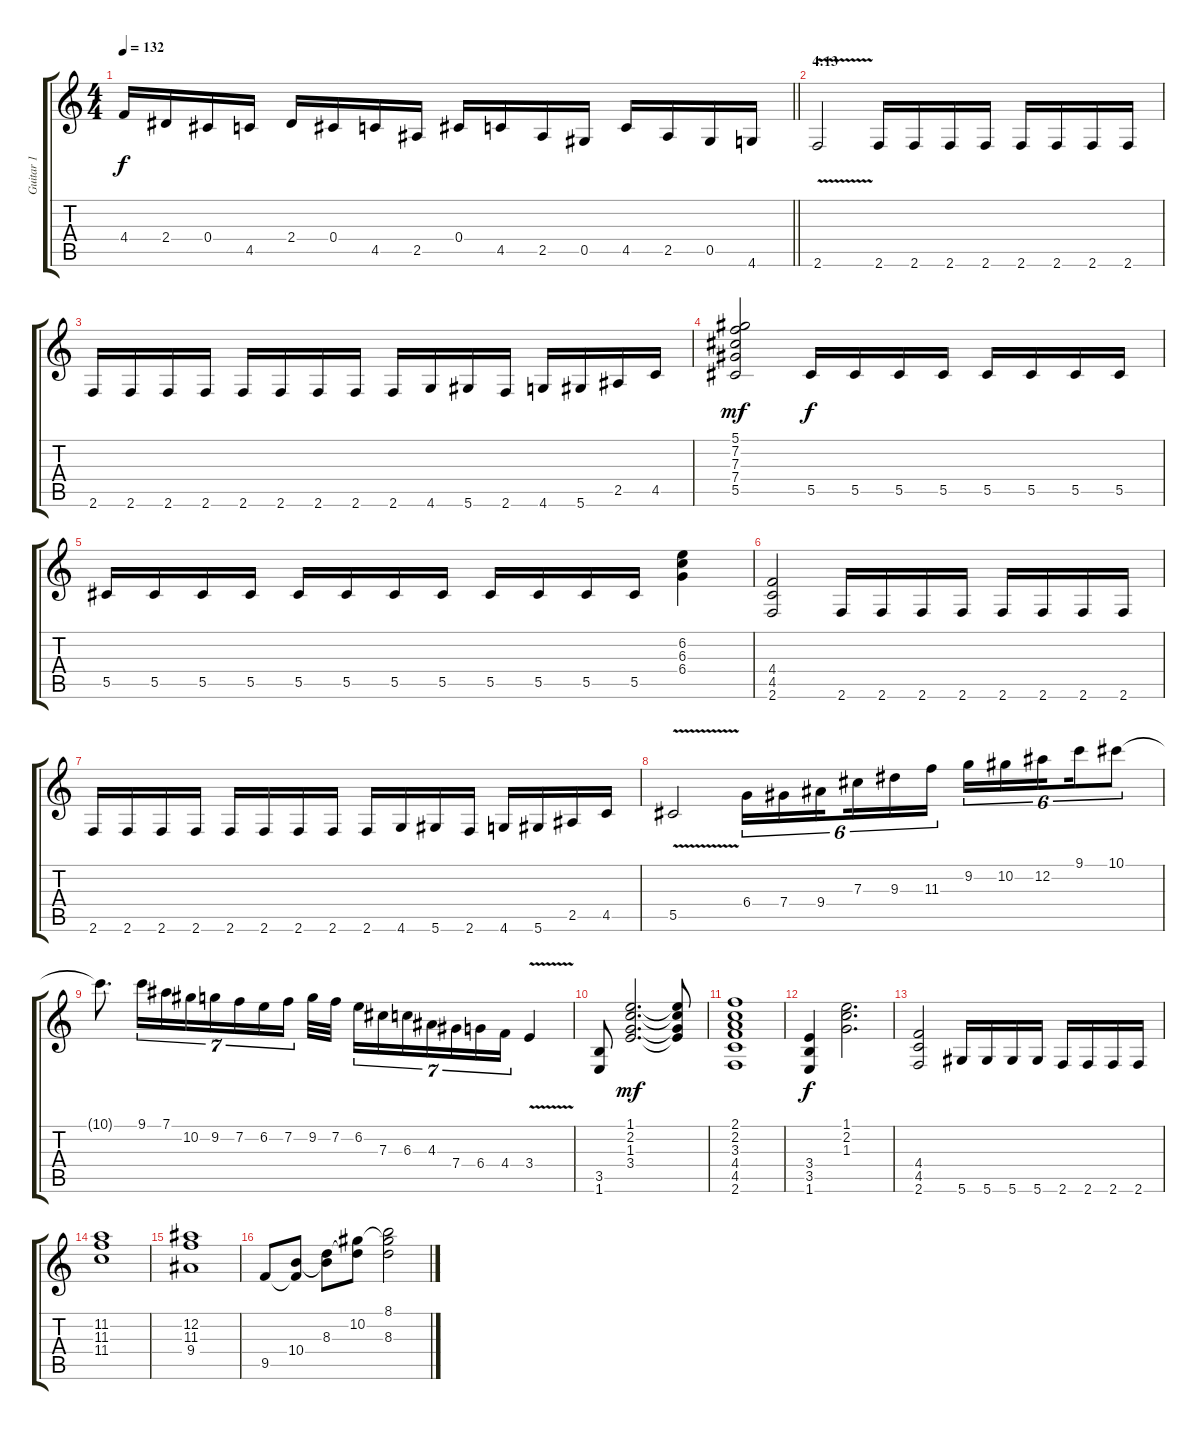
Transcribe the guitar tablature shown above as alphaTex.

\track ("Guitar 1" "Guitar 1") {instrument overdrivenguitar}
\staff {score tabs}
\tuning (Eb4 Bb3 Gb3 Db3 Ab2 Eb2) {hide}
\ts (4 4)
\tempo 132
\clef g2
\barLineRight lightlight
\ks c
4.4.16{dy f} 2.4.16 0.4.16 4.5.16 2.4.16 0.4.16 4.5.16 2.5.16 0.4.16 4.5.16 2.5.16 0.5.16 4.5.16 2.5.16 0.5.16 4.6.16 |
\section ("" "4:13")
2.6{v}.2 2.6.16 2.6.16 2.6.16 2.6.16 2.6.16 2.6.16 2.6.16 2.6.16 |
2.6.16 2.6.16 2.6.16 2.6.16 2.6.16 2.6.16 2.6.16 2.6.16 2.6.16 4.6.16 5.6.16 2.6.16 4.6.16 5.6.16 2.5.16 4.5.16 |
(5.1 7.2 7.3 7.4 5.5).2{dy mf} 5.5.16{dy f} 5.5.16 5.5.16 5.5.16 5.5.16 5.5.16 5.5.16 5.5.16 |
5.5.16 5.5.16 5.5.16 5.5.16 5.5.16 5.5.16 5.5.16 5.5.16 5.5.16 5.5.16 5.5.16 5.5.16 (6.2 6.3 6.4).4 |
(4.4 4.5 2.6).2 2.6.16 2.6.16 2.6.16 2.6.16 2.6.16 2.6.16 2.6.16 2.6.16 |
2.6.16 2.6.16 2.6.16 2.6.16 2.6.16 2.6.16 2.6.16 2.6.16 2.6.16 4.6.16 5.6.16 2.6.16 4.6.16 5.6.16 2.5.16 4.5.16 |
5.5{v}.2 6.4.16{tu (6 4)} 7.4.16{tu (6 4)} 9.4.16{tu (6 4) beam splitsecondary} 7.3.16{tu (6 4)} 9.3.16{tu (6 4)} 11.3.16{tu (6 4)} 9.2.16{tu (6 4)} 10.2.16{tu (6 4)} 12.2.16{tu (6 4) beam splitsecondary} 9.1.16{tu (6 4)} 10.1.8{tu (6 4)} |
10.1{t}.8{d} 9.1.16{tu (7 4)} 7.1.16{tu (7 4)} 10.2.16{tu (7 4)} 9.2.16{tu (7 4)} 7.2.16{tu (7 4)} 6.2.16{tu (7 4)} 7.2.16{tu (7 4) beam splitsecondary} 9.2.32 7.2.32 6.2.16{tu (7 4)} 7.3.16{tu (7 4)} 6.3.16{tu (7 4)} 4.3.16{tu (7 4)} 7.4.16{tu (7 4)} 6.4.16{tu (7 4)} 4.4.16{tu (7 4)} 3.4{v}.4 |
(3.5 1.6).8 (1.1 2.2 1.3 3.4).2{d dy mf} (1.1{t} 2.2{t} 1.3{t} 3.4{t}).8 |
(2.1 2.2 3.3 4.4 4.5 2.6).1 |
(3.4 3.5 1.6).4{dy f} (1.1 2.2 1.3).2{d} |
(4.4 4.5 2.6).2 5.6.16 5.6.16 5.6.16 5.6.16 2.6.16 2.6.16 2.6.16 2.6.16 |
(11.2 11.3 11.4).1 |
(12.2 11.3 9.4).1 |
9.5.8 (10.4 9.5{t}).8 (8.3 10.4{t}).8 (10.2 8.3{t}).8 (8.1 10.2{t} 8.3).2
